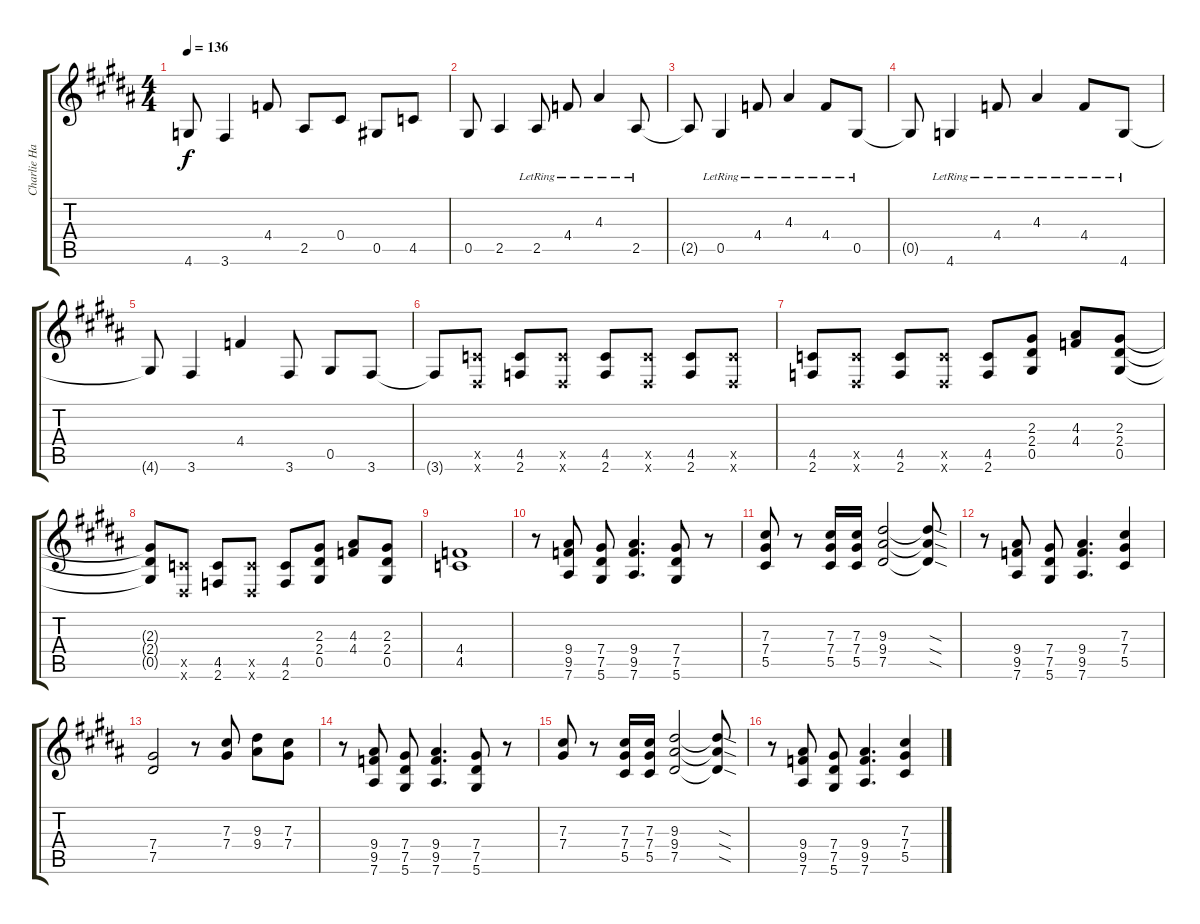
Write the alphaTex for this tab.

\track ("Charlie Hargrett Guitar" "Charlie Ha") {instrument overdrivenguitar}
\staff {score tabs}
\tuning (Eb4 Bb3 Gb3 Db3 Ab2 Eb2) {hide}
\ts (4 4)
\tempo 136
\clef g2
\ks b
4.6{t}.8{dy f} 3.6.4 4.4.8 2.5.8 0.4.8 0.5.8 4.5.8 |
0.5.8 2.5.4 2.5{lr}.8 4.4{lr}.8 4.3{lr}.4 2.5{lr}.8 |
2.5{t}.8 0.5{lr}.4 4.4{lr}.8 4.3{lr}.4 4.4{lr}.8 0.5{lr}.8 |
0.5{t}.8 4.6{lr}.4 4.4{lr}.8 4.3{lr}.4 4.4{lr}.8 4.6{lr}.8 |
4.6{t}.8 3.6.4 4.4.4 3.6.8 0.5.8 3.6.8 |
3.6{t}.8 (4.5{x} 0.6{x}).8{instrument overdrivenguitar} (4.5 2.6).8 (4.5{x} 0.6{x}).8 (4.5 2.6).8 (4.5{x} 0.6{x}).8 (4.5 2.6).8 (4.5{x} 0.6{x}).8 |
(4.5 2.6).8 (4.5{x} 0.6{x}).8 (4.5 2.6).8 (4.5{x} 0.6{x}).8 (4.5 2.6).8 (2.3 2.4 0.5).8 (4.3 4.4).8 (2.3 2.4 0.5).8 |
(2.3{t} 2.4{t} 0.5{t}).8 (4.5{x} 0.6{x}).8 (4.5 2.6).8 (4.5{x} 0.6{x}).8 (4.5 2.6).8 (2.3 2.4 0.5).8 (4.3 4.4).8 (2.3 2.4 0.5).8 |
(4.4 4.5).1 |
r.8 (9.4 9.5 7.6).8 (7.4 7.5 5.6).8 (9.4 9.5 7.6).4{d} (7.4 7.5 5.6).8 r.8 |
(7.3 7.4 5.5).8 r.8 (7.3 7.4 5.5).16 (7.3 7.4 5.5).16 (9.3 9.4 7.5).2 (9.3{sod t} 9.4{sod t} 7.5{sod t}).8 |
r.8 (9.4 9.5 7.6).8 (7.4 7.5 5.6).8 (9.4 9.5 7.6).4{d} (7.3 7.4 5.5).4 |
(7.4 7.5).2 r.8 (7.3 7.4).8 (9.3 9.4).8 (7.3 7.4).8 |
r.8 (9.4 9.5 7.6).8 (7.4 7.5 5.6).8 (9.4 9.5 7.6).4{d} (7.4 7.5 5.6).8 r.8 |
(7.3 7.4).8 r.8 (7.3 7.4 5.5).16 (7.3 7.4 5.5).16 (9.3 9.4 7.5).2 (9.3{sod t} 9.4{sod t} 7.5{sod t}).8 |
r.8 (9.4 9.5 7.6).8 (7.4 7.5 5.6).8 (9.4 9.5 7.6).4{d} (7.3 7.4 5.5).4
